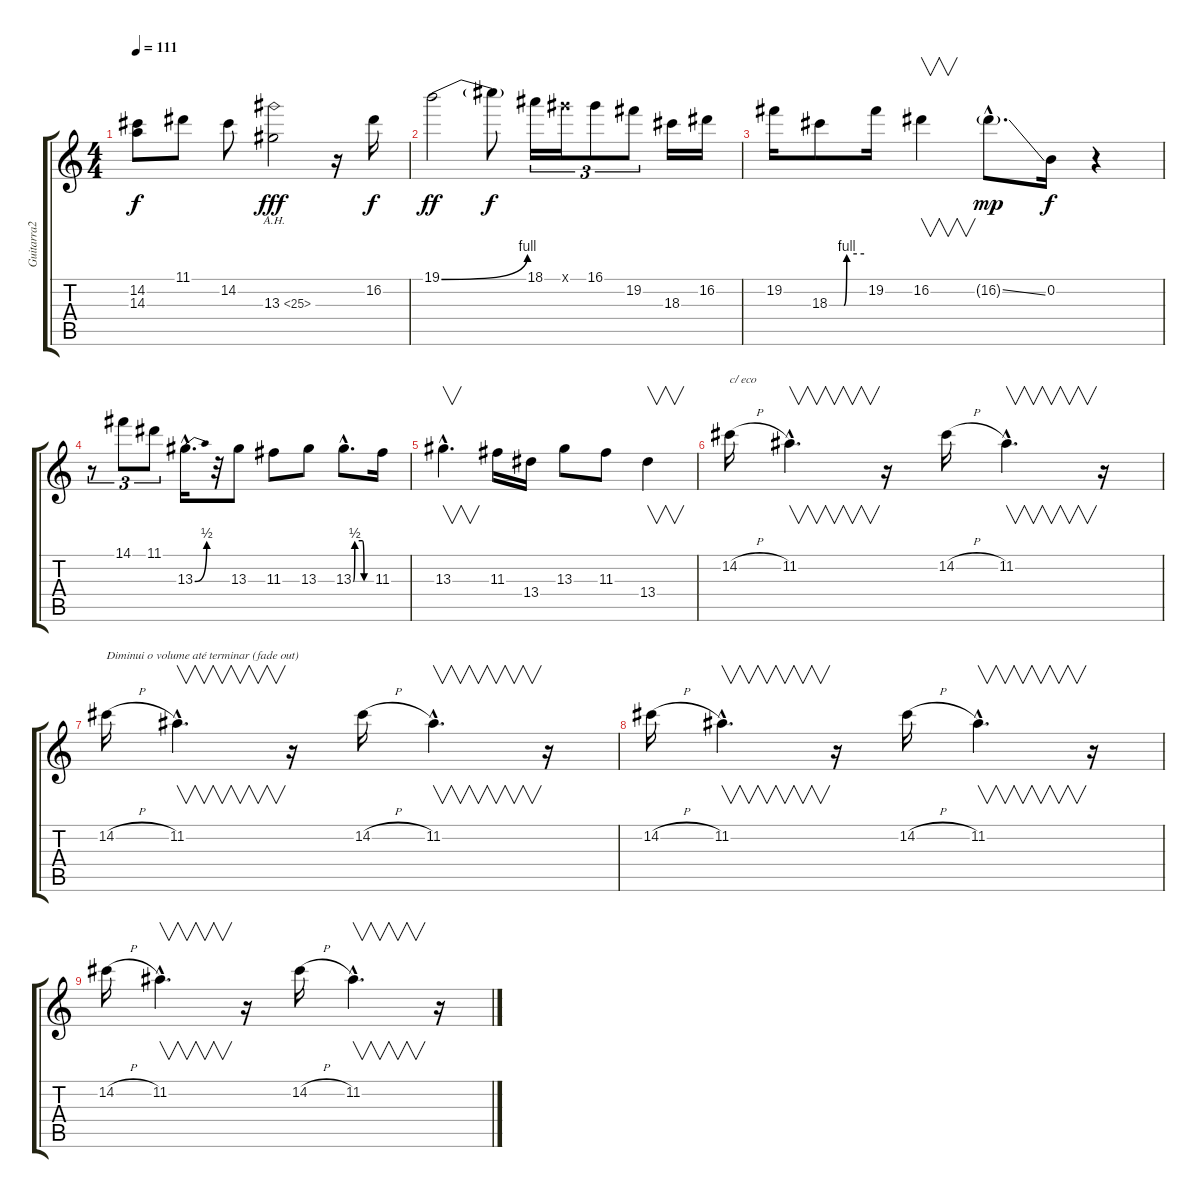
\track ("Guitarra2" "Guitarra2") {instrument overdrivenguitar}
\staff {score tabs}
\tuning (E4 B3 G3 D3 A2 E2) {hide}
\ts (4 4)
\tempo 111
\clef g2
\ks c
(14.2{t} 14.3{t}).8{dy f volume 12} 11.1.8 14.2.8 13.3{ah 12}.2{dy fff} r.16 16.2.16{dy f} |
19.1{be (bend 0 0 60 4)}.2{dy ff volume 12} 19.1{t}.8{dy f} 18.1.16{tu (3 2)} 16.1{x}.16{tu (3 2)} 16.1.8{tu (3 2)} 19.2.8{tu (3 2)} 18.3.16 16.2.16 |
19.2.16{volume 12} 18.3{be (custom 0 0 25 0 30 4 60 4)}.8 19.2.16 16.2.4{v} 16.2{ss g hac}.8{d dy mp} 0.2.16{dy f} r.4 |
r.8{tu (3 2) volume 12} 14.1.8{tu (3 2)} 11.1.8{tu (3 2)} 13.3{be (bend 0 0 60 2) hac}.16{d} r.32 13.3.8 11.3.8 13.3.8 13.3{be (custom 0 0 5 2 30 2 36 0 45 0 60 0) hac}.8{d} 11.3.16 |
13.3{hac}.4{v d volume 12} 11.3.16 13.4.16 13.3.8 11.3.8 13.4.4{v} |
14.2{h}.16{txt "c/ eco" volume 12} 11.2{hac}.4{v d} r.16 14.2{h}.16 11.2{hac}.4{v d} r.16 |
14.2{h}.16{txt "Diminui o volume até terminar (fade out)" volume 12} 11.2{hac}.4{v d volume 0} r.16 14.2{h}.16 11.2{hac}.4{v d} r.16 |
14.2{h}.16 11.2{hac}.4{v d} r.16 14.2{h}.16 11.2{hac}.4{v d} r.16 |
14.2{h}.16 11.2{hac}.4{v d} r.16 14.2{h}.16 11.2{hac}.4{v d} r.16
